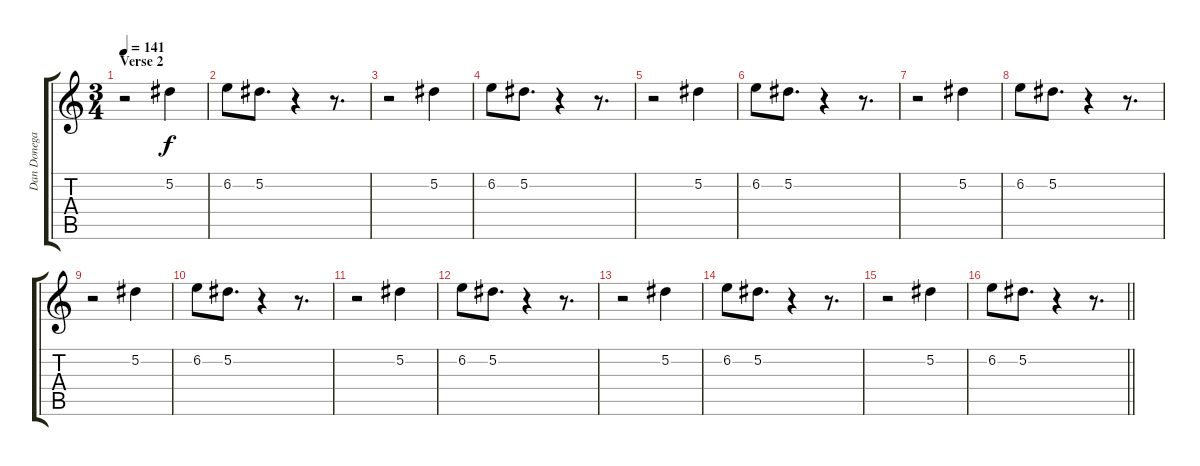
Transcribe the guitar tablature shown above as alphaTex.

\track ("Dan Donegan (Guitar 2)" "Dan Donega") {instrument distortionguitar}
\staff {score tabs}
\tuning (Eb4 Bb3 Gb3 Db3 Ab2 Db2) {hide}
\ts (3 4)
\section ("" "Verse 2")
\tempo 141
\clef g2
\ks c
r.2{dy f} 5.2.4 |
6.2.8 5.2.8{d} r.4 r.8{d} |
r.2 5.2.4 |
6.2.8 5.2.8{d} r.4 r.8{d} |
r.2 5.2.4 |
6.2.8 5.2.8{d} r.4 r.8{d} |
r.2 5.2.4 |
6.2.8 5.2.8{d} r.4 r.8{d} |
r.2 5.2.4 |
6.2.8 5.2.8{d} r.4 r.8{d} |
r.2 5.2.4 |
6.2.8 5.2.8{d} r.4 r.8{d} |
r.2 5.2.4 |
6.2.8 5.2.8{d} r.4 r.8{d} |
r.2 5.2.4 |
\barLineRight lightlight
6.2.8 5.2.8{d} r.4 r.8{d}
